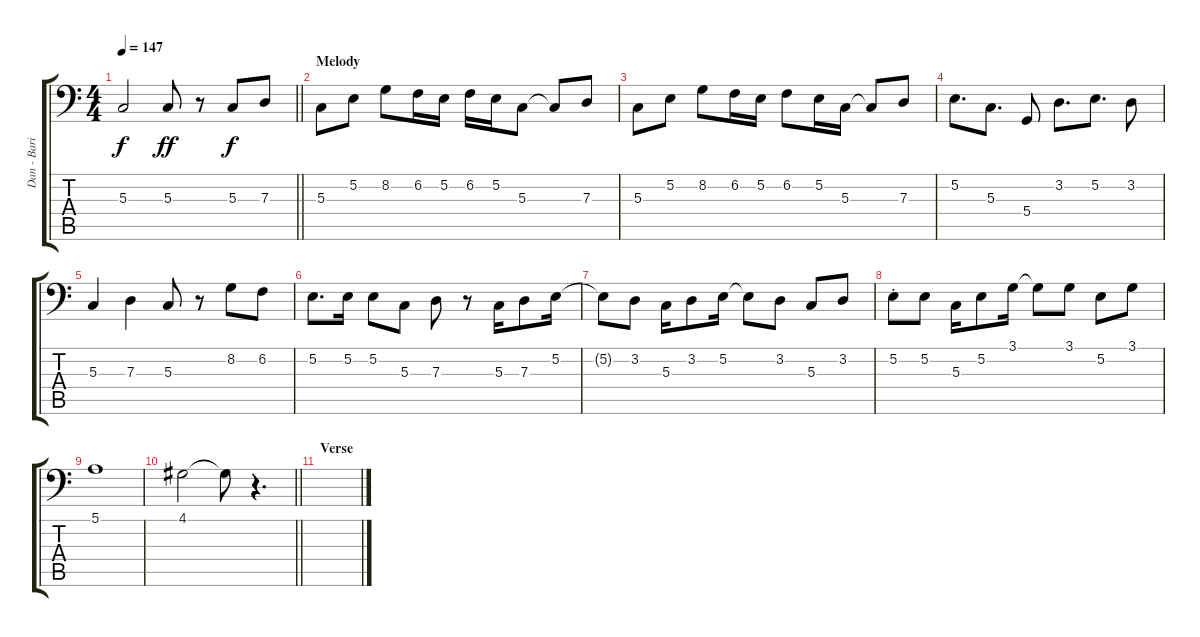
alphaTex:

\track ("Dan - Bari Sax" "Dan - Bari") {instrument baritonesax}
\staff {score tabs}
\tuning (E3 B2 G2 D2 A1 E1) {hide}
\ts (4 4)
\tempo 147
\clef f4
\barLineRight lightlight
\ks c
5.3{t}.2{dy f} 5.3.8{dy ff} r.8 5.3.8{dy f} 7.3.8 |
\section ("" "Melody")
5.3.8 5.2.8 8.2.8 6.2.16 5.2.16 6.2.16 5.2.16 5.3.8 5.3{t}.8 7.3.8 |
5.3.8 5.2.8 8.2.8 6.2.16 5.2.16 6.2.8 5.2.16 5.3.16 5.3{t}.8 7.3.8 |
5.2.8{d} 5.3.8{d} 5.4.8 3.2.8{d} 5.2.8{d} 3.2.8 |
5.3.4 7.3.4 5.3.8 r.8 8.2.8 6.2.8 |
5.2.8{d} 5.2.16 5.2.8 5.3.8 7.3.8 r.8 5.3.16 7.3.8 5.2.16 |
5.2{t}.8 3.2.8 5.3.16 3.2.8 5.2.16 5.2{t}.8 3.2.8 5.3.8 3.2.8 |
5.2{st}.8 5.2.8 5.3.16 5.2.8 3.1.16 3.1{t}.8 3.1.8 5.2.8 3.1.8 |
5.1.1 |
\barLineRight lightlight
4.1.2 4.1{t}.8 r.4{d} |
\section ("" "Verse")
